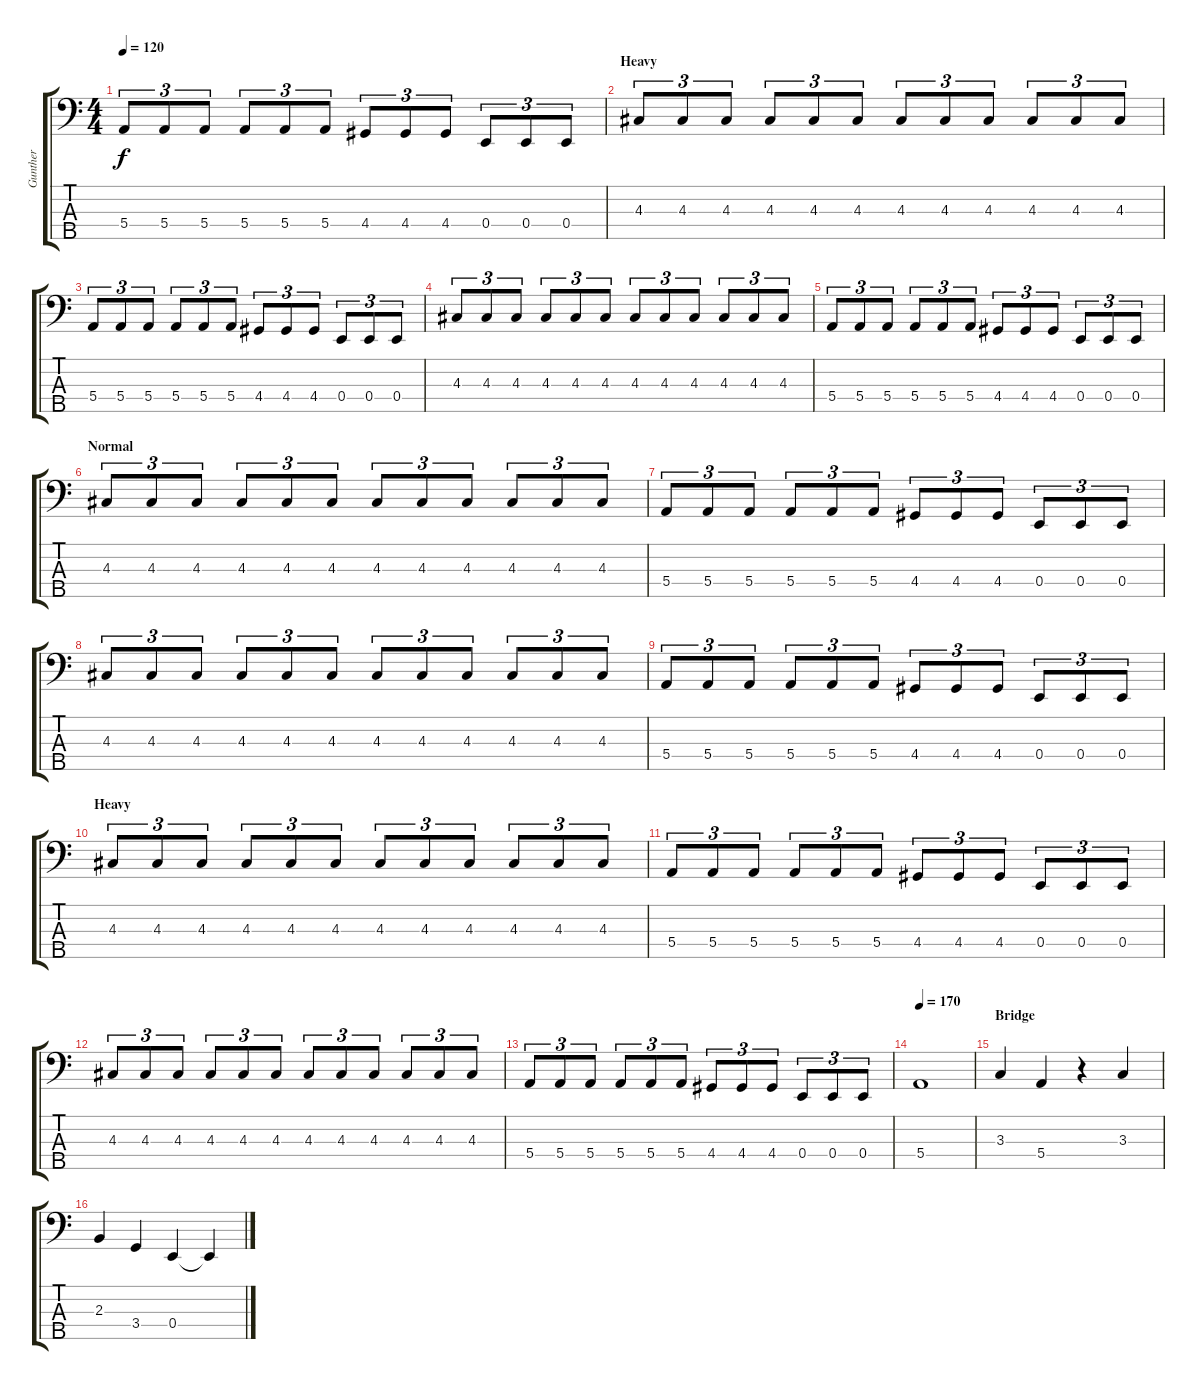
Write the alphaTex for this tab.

\track ("Gunther" "Gunther") {instrument electricbasspick}
\staff {score tabs}
\tuning (G2 D2 A1 E1 B0) {hide}
\ts (4 4)
\tempo 120
\clef f4
\ks c
5.4.8{tu (3 2) dy f} 5.4.8{tu (3 2)} 5.4.8{tu (3 2)} 5.4.8{tu (3 2)} 5.4.8{tu (3 2)} 5.4.8{tu (3 2)} 4.4.8{tu (3 2)} 4.4.8{tu (3 2)} 4.4.8{tu (3 2)} 0.4.8{tu (3 2)} 0.4.8{tu (3 2)} 0.4.8{tu (3 2)} |
\section ("" "Heavy")
4.3.8{tu (3 2)} 4.3.8{tu (3 2)} 4.3.8{tu (3 2)} 4.3.8{tu (3 2)} 4.3.8{tu (3 2)} 4.3.8{tu (3 2)} 4.3.8{tu (3 2)} 4.3.8{tu (3 2)} 4.3.8{tu (3 2)} 4.3.8{tu (3 2)} 4.3.8{tu (3 2)} 4.3.8{tu (3 2)} |
5.4.8{tu (3 2)} 5.4.8{tu (3 2)} 5.4.8{tu (3 2)} 5.4.8{tu (3 2)} 5.4.8{tu (3 2)} 5.4.8{tu (3 2)} 4.4.8{tu (3 2)} 4.4.8{tu (3 2)} 4.4.8{tu (3 2)} 0.4.8{tu (3 2)} 0.4.8{tu (3 2)} 0.4.8{tu (3 2)} |
4.3.8{tu (3 2)} 4.3.8{tu (3 2)} 4.3.8{tu (3 2)} 4.3.8{tu (3 2)} 4.3.8{tu (3 2)} 4.3.8{tu (3 2)} 4.3.8{tu (3 2)} 4.3.8{tu (3 2)} 4.3.8{tu (3 2)} 4.3.8{tu (3 2)} 4.3.8{tu (3 2)} 4.3.8{tu (3 2)} |
5.4.8{tu (3 2)} 5.4.8{tu (3 2)} 5.4.8{tu (3 2)} 5.4.8{tu (3 2)} 5.4.8{tu (3 2)} 5.4.8{tu (3 2)} 4.4.8{tu (3 2)} 4.4.8{tu (3 2)} 4.4.8{tu (3 2)} 0.4.8{tu (3 2)} 0.4.8{tu (3 2)} 0.4.8{tu (3 2)} |
\section ("" "Normal")
4.3.8{tu (3 2)} 4.3.8{tu (3 2)} 4.3.8{tu (3 2)} 4.3.8{tu (3 2)} 4.3.8{tu (3 2)} 4.3.8{tu (3 2)} 4.3.8{tu (3 2)} 4.3.8{tu (3 2)} 4.3.8{tu (3 2)} 4.3.8{tu (3 2)} 4.3.8{tu (3 2)} 4.3.8{tu (3 2)} |
5.4.8{tu (3 2)} 5.4.8{tu (3 2)} 5.4.8{tu (3 2)} 5.4.8{tu (3 2)} 5.4.8{tu (3 2)} 5.4.8{tu (3 2)} 4.4.8{tu (3 2)} 4.4.8{tu (3 2)} 4.4.8{tu (3 2)} 0.4.8{tu (3 2)} 0.4.8{tu (3 2)} 0.4.8{tu (3 2)} |
4.3.8{tu (3 2)} 4.3.8{tu (3 2)} 4.3.8{tu (3 2)} 4.3.8{tu (3 2)} 4.3.8{tu (3 2)} 4.3.8{tu (3 2)} 4.3.8{tu (3 2)} 4.3.8{tu (3 2)} 4.3.8{tu (3 2)} 4.3.8{tu (3 2)} 4.3.8{tu (3 2)} 4.3.8{tu (3 2)} |
5.4.8{tu (3 2)} 5.4.8{tu (3 2)} 5.4.8{tu (3 2)} 5.4.8{tu (3 2)} 5.4.8{tu (3 2)} 5.4.8{tu (3 2)} 4.4.8{tu (3 2)} 4.4.8{tu (3 2)} 4.4.8{tu (3 2)} 0.4.8{tu (3 2)} 0.4.8{tu (3 2)} 0.4.8{tu (3 2)} |
\section ("" "Heavy")
4.3.8{tu (3 2)} 4.3.8{tu (3 2)} 4.3.8{tu (3 2)} 4.3.8{tu (3 2)} 4.3.8{tu (3 2)} 4.3.8{tu (3 2)} 4.3.8{tu (3 2)} 4.3.8{tu (3 2)} 4.3.8{tu (3 2)} 4.3.8{tu (3 2)} 4.3.8{tu (3 2)} 4.3.8{tu (3 2)} |
5.4.8{tu (3 2)} 5.4.8{tu (3 2)} 5.4.8{tu (3 2)} 5.4.8{tu (3 2)} 5.4.8{tu (3 2)} 5.4.8{tu (3 2)} 4.4.8{tu (3 2)} 4.4.8{tu (3 2)} 4.4.8{tu (3 2)} 0.4.8{tu (3 2)} 0.4.8{tu (3 2)} 0.4.8{tu (3 2)} |
4.3.8{tu (3 2)} 4.3.8{tu (3 2)} 4.3.8{tu (3 2)} 4.3.8{tu (3 2)} 4.3.8{tu (3 2)} 4.3.8{tu (3 2)} 4.3.8{tu (3 2)} 4.3.8{tu (3 2)} 4.3.8{tu (3 2)} 4.3.8{tu (3 2)} 4.3.8{tu (3 2)} 4.3.8{tu (3 2)} |
5.4.8{tu (3 2)} 5.4.8{tu (3 2)} 5.4.8{tu (3 2)} 5.4.8{tu (3 2)} 5.4.8{tu (3 2)} 5.4.8{tu (3 2)} 4.4.8{tu (3 2)} 4.4.8{tu (3 2)} 4.4.8{tu (3 2)} 0.4.8{tu (3 2)} 0.4.8{tu (3 2)} 0.4.8{tu (3 2)} |
\tempo 170
5.4.1 |
\section ("" "Bridge")
3.3.4 5.4.4 r.4 3.3.4 |
2.3.4 3.4.4 0.4.4 0.4{t}.4
